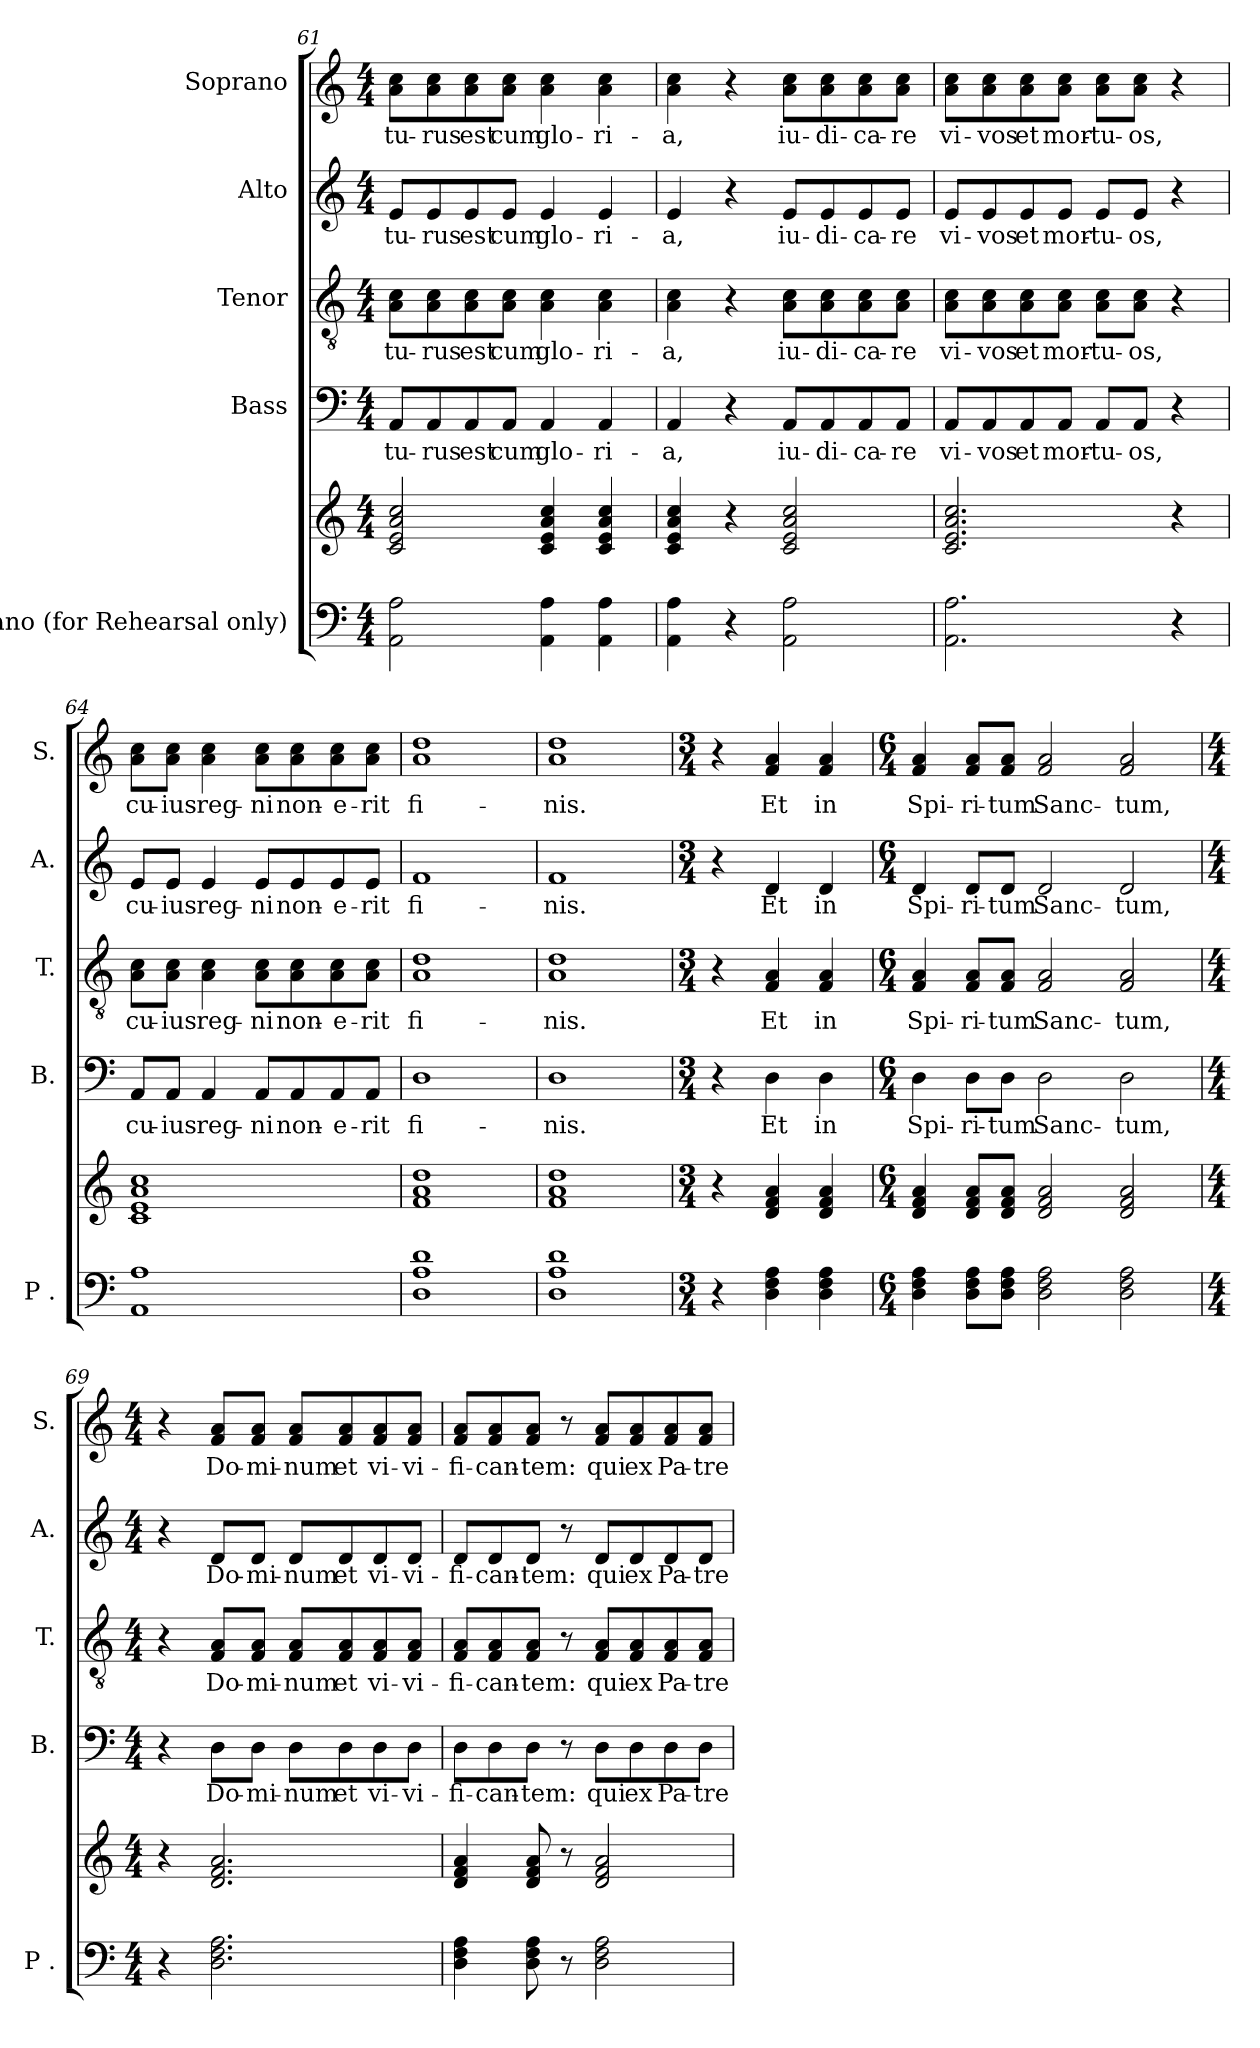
**kern	**kern	**kern	**text	**kern	**text	**kern	**text	**kern	**text
*part5	*part5	*part4	*part4	*part3	*part3	*part2	*part2	*part1	*part1
*staff6	*staff5	*staff4	*staff4	*staff3	*staff3	*staff2	*staff2	*staff1	*staff1
*I"Piano (for Rehearsal only)	*	*I"Bass	*	*I"Tenor	*	*I"Alto	*	*I"Soprano	*
*I'P .	*	*I'B.	*	*I'T.	*	*I'A.	*	*I'S.	*
*clefF4	*clefG2	*clefF4	*	*clefGv2	*	*clefG2	*	*clefG2	*
*k[]	*k[]	*k[]	*	*k[]	*	*k[]	*	*k[]	*
*M4/4	*M4/4	*M4/4	*	*M4/4	*	*M4/4	*	*M4/4	*
=61	=61	=61	=61	=61	=61	=61	=61	=61	=61
!	!	!	!LO:LY:b	!	!LO:LY:b	!	!LO:LY:b	!	!LO:LY:b
2AA\ 2A\	2c/ 2e/ 2a/ 2cc/	8AA/L	-tu-	8A\ 8c\L	-tu-	8e/L	-tu-	8a\ 8cc\L	-tu-
!	!	!	!LO:LY:b	!	!LO:LY:b	!	!LO:LY:b	!	!LO:LY:b
.	.	8AA/	-rus	8A\ 8c\	-rus	8e/	-rus	8a\ 8cc\	-rus
!	!	!	!LO:LY:b	!	!LO:LY:b	!	!LO:LY:b	!	!LO:LY:b
.	.	8AA/	est	8A\ 8c\	est	8e/	est	8a\ 8cc\	est
!	!	!	!LO:LY:b	!	!LO:LY:b	!	!LO:LY:b	!	!LO:LY:b
.	.	8AA/J	cum	8A\ 8c\J	cum	8e/J	cum	8a\ 8cc\J	cum
!	!	!	!LO:LY:b	!	!LO:LY:b	!	!LO:LY:b	!	!LO:LY:b
4AA\ 4A\	4c/ 4e/ 4a/ 4cc/	4AA/	glo-	4A\ 4c\	glo-	4e/	glo-	4a\ 4cc\	glo-
!	!	!	!LO:LY:b	!	!LO:LY:b	!	!LO:LY:b	!	!LO:LY:b
4AA\ 4A\	4c/ 4e/ 4a/ 4cc/	4AA/	-ri-	4A\ 4c\	-ri-	4e/	-ri-	4a\ 4cc\	-ri-
=62	=62	=62	=62	=62	=62	=62	=62	=62	=62
!	!	!	!LO:LY:b	!	!LO:LY:b	!	!LO:LY:b	!	!LO:LY:b
4AA\ 4A\	4c/ 4e/ 4a/ 4cc/	4AA/	-a,	4A\ 4c\	-a,	4e/	-a,	4a\ 4cc\	-a,
4r	4r	4r	.	4r	.	4r	.	4r	.
!	!	!	!LO:LY:b	!	!LO:LY:b	!	!LO:LY:b	!	!LO:LY:b
2AA\ 2A\	2c/ 2e/ 2a/ 2cc/	8AA/L	iu-	8A\ 8c\L	iu-	8e/L	iu-	8a\ 8cc\L	iu-
!	!	!	!LO:LY:b	!	!LO:LY:b	!	!LO:LY:b	!	!LO:LY:b
.	.	8AA/	-di-	8A\ 8c\	-di-	8e/	-di-	8a\ 8cc\	-di-
!	!	!	!LO:LY:b	!	!LO:LY:b	!	!LO:LY:b	!	!LO:LY:b
.	.	8AA/	-ca-	8A\ 8c\	-ca-	8e/	-ca-	8a\ 8cc\	-ca-
!	!	!	!LO:LY:b	!	!LO:LY:b	!	!LO:LY:b	!	!LO:LY:b
.	.	8AA/J	-re	8A\ 8c\J	-re	8e/J	-re	8a\ 8cc\J	-re
!!LO:LB:g=z
=63	=63	=63	=63	=63	=63	=63	=63	=63	=63
!	!	!	!LO:LY:b	!	!LO:LY:b	!	!LO:LY:b	!	!LO:LY:b
2.AA\ 2.A\	2.c/ 2.e/ 2.a/ 2.cc/	8AA/L	vi-	8A\ 8c\L	vi-	8e/L	vi-	8a\ 8cc\L	vi-
!	!	!	!LO:LY:b	!	!LO:LY:b	!	!LO:LY:b	!	!LO:LY:b
.	.	8AA/	-vos	8A\ 8c\	-vos	8e/	-vos	8a\ 8cc\	-vos
!	!	!	!LO:LY:b	!	!LO:LY:b	!	!LO:LY:b	!	!LO:LY:b
.	.	8AA/	et	8A\ 8c\	et	8e/	et	8a\ 8cc\	et
!	!	!	!LO:LY:b	!	!LO:LY:b	!	!LO:LY:b	!	!LO:LY:b
.	.	8AA/J	mor-	8A\ 8c\J	mor-	8e/J	mor-	8a\ 8cc\J	mor-
!	!	!	!LO:LY:b	!	!LO:LY:b	!	!LO:LY:b	!	!LO:LY:b
.	.	8AA/L	-tu-	8A\ 8c\L	-tu-	8e/L	-tu-	8a\ 8cc\L	-tu-
!	!	!	!LO:LY:b	!	!LO:LY:b	!	!LO:LY:b	!	!LO:LY:b
.	.	8AA/J	-os,	8A\ 8c\J	-os,	8e/J	-os,	8a\ 8cc\J	-os,
4r	4r	4r	.	4r	.	4r	.	4r	.
=64	=64	=64	=64	=64	=64	=64	=64	=64	=64
!	!	!	!LO:LY:b	!	!LO:LY:b	!	!LO:LY:b	!	!LO:LY:b
1AA 1A	1c 1e 1a 1cc	8AA/L	cu-	8A\ 8c\L	cu-	8e/L	cu-	8a\ 8cc\L	cu-
!	!	!	!LO:LY:b	!	!LO:LY:b	!	!LO:LY:b	!	!LO:LY:b
.	.	8AA/J	-ius	8A\ 8c\J	-ius	8e/J	-ius	8a\ 8cc\J	-ius
!	!	!	!LO:LY:b	!	!LO:LY:b	!	!LO:LY:b	!	!LO:LY:b
.	.	4AA/	reg-	4A\ 4c\	reg-	4e/	reg-	4a\ 4cc\	reg-
!	!	!	!LO:LY:b	!	!LO:LY:b	!	!LO:LY:b	!	!LO:LY:b
.	.	8AA/L	-ni	8A\ 8c\L	-ni	8e/L	-ni	8a\ 8cc\L	-ni
!	!	!	!LO:LY:b	!	!LO:LY:b	!	!LO:LY:b	!	!LO:LY:b
.	.	8AA/	non-	8A\ 8c\	non-	8e/	non-	8a\ 8cc\	non-
!	!	!	!LO:LY:b	!	!LO:LY:b	!	!LO:LY:b	!	!LO:LY:b
.	.	8AA/	-e-	8A\ 8c\	-e-	8e/	-e-	8a\ 8cc\	-e-
!	!	!	!LO:LY:b	!	!LO:LY:b	!	!LO:LY:b	!	!LO:LY:b
.	.	8AA/J	-rit	8A\ 8c\J	-rit	8e/J	-rit	8a\ 8cc\J	-rit
=65	=65	=65	=65	=65	=65	=65	=65	=65	=65
!	!	!	!LO:LY:b	!	!LO:LY:b	!	!LO:LY:b	!	!LO:LY:b
1D 1A 1d	1f 1a 1dd	1D	fi-	1A 1d	fi-	1f	fi-	1a 1dd	fi-
=66	=66	=66	=66	=66	=66	=66	=66	=66	=66
!	!	!	!LO:LY:b	!	!LO:LY:b	!	!LO:LY:b	!	!LO:LY:b
1D 1A 1d	1f 1a 1dd	1D	-nis.	1A 1d	-nis.	1f	-nis.	1a 1dd	-nis.
!!LO:PB:g=z
=67	=67	=67	=67	=67	=67	=67	=67	=67	=67
*M3/4	*M3/4	*M3/4	*	*M3/4	*	*M3/4	*	*M3/4	*
4r	4r	4r	.	4r	.	4r	.	4r	.
!	!	!	!LO:LY:b	!	!LO:LY:b	!	!LO:LY:b	!	!LO:LY:b
4D\ 4F\ 4A\	4d/ 4f/ 4a/	4D\	Et	4F/ 4A/	Et	4d/	Et	4f/ 4a/	Et
!	!	!	!LO:LY:b	!	!LO:LY:b	!	!LO:LY:b	!	!LO:LY:b
4D\ 4F\ 4A\	4d/ 4f/ 4a/	4D\	in	4F/ 4A/	in	4d/	in	4f/ 4a/	in
=68	=68	=68	=68	=68	=68	=68	=68	=68	=68
*M6/4	*M6/4	*M6/4	*	*M6/4	*	*M6/4	*	*M6/4	*
!	!	!	!LO:LY:b	!	!LO:LY:b	!	!LO:LY:b	!	!LO:LY:b
4D\ 4F\ 4A\	4d/ 4f/ 4a/	4D\	Spi-	4F/ 4A/	Spi-	4d/	Spi-	4f/ 4a/	Spi-
!	!	!	!LO:LY:b	!	!LO:LY:b	!	!LO:LY:b	!	!LO:LY:b
8D\ 8F\ 8A\L	8d/ 8f/ 8a/L	8D\L	-ri-	8F/ 8A/L	-ri-	8d/L	-ri-	8f/ 8a/L	-ri-
!	!	!	!LO:LY:b	!	!LO:LY:b	!	!LO:LY:b	!	!LO:LY:b
8D\ 8F\ 8A\J	8d/ 8f/ 8a/J	8D\J	-tum	8F/ 8A/J	-tum	8d/J	-tum	8f/ 8a/J	-tum
!	!	!	!LO:LY:b	!	!LO:LY:b	!	!LO:LY:b	!	!LO:LY:b
2D\ 2F\ 2A\	2d/ 2f/ 2a/	2D\	Sanc-	2F/ 2A/	Sanc-	2d/	Sanc-	2f/ 2a/	Sanc-
!	!	!	!LO:LY:b	!	!LO:LY:b	!	!LO:LY:b	!	!LO:LY:b
2D\ 2F\ 2A\	2d/ 2f/ 2a/	2D\	-tum,	2F/ 2A/	-tum,	2d/	-tum,	2f/ 2a/	-tum,
!!LO:LB:g=z
=69	=69	=69	=69	=69	=69	=69	=69	=69	=69
*M4/4	*M4/4	*M4/4	*	*M4/4	*	*M4/4	*	*M4/4	*
4r	4r	4r	.	4r	.	4r	.	4r	.
!	!	!	!LO:LY:b	!	!LO:LY:b	!	!LO:LY:b	!	!LO:LY:b
2.D\ 2.F\ 2.A\	2.d/ 2.f/ 2.a/	8D\L	Do-	8F/ 8A/L	Do-	8d/L	Do-	8f/ 8a/L	Do-
!	!	!	!LO:LY:b	!	!LO:LY:b	!	!LO:LY:b	!	!LO:LY:b
.	.	8D\J	-mi-	8F/ 8A/J	-mi-	8d/J	-mi-	8f/ 8a/J	-mi-
!	!	!	!LO:LY:b	!	!LO:LY:b	!	!LO:LY:b	!	!LO:LY:b
.	.	8D\L	-num	8F/ 8A/L	-num	8d/L	-num	8f/ 8a/L	-num
!	!	!	!LO:LY:b	!	!LO:LY:b	!	!LO:LY:b	!	!LO:LY:b
.	.	8D\	et	8F/ 8A/	et	8d/	et	8f/ 8a/	et
!	!	!	!LO:LY:b	!	!LO:LY:b	!	!LO:LY:b	!	!LO:LY:b
.	.	8D\	vi-	8F/ 8A/	vi-	8d/	vi-	8f/ 8a/	vi-
!	!	!	!LO:LY:b	!	!LO:LY:b	!	!LO:LY:b	!	!LO:LY:b
.	.	8D\J	-vi-	8F/ 8A/J	-vi-	8d/J	-vi-	8f/ 8a/J	-vi-
=70	=70	=70	=70	=70	=70	=70	=70	=70	=70
!	!	!	!LO:LY:b	!	!LO:LY:b	!	!LO:LY:b	!	!LO:LY:b
4D\ 4F\ 4A\	4d/ 4f/ 4a/	8D\L	-fi-	8F/ 8A/L	-fi-	8d/L	-fi-	8f/ 8a/L	-fi-
!	!	!	!LO:LY:b	!	!LO:LY:b	!	!LO:LY:b	!	!LO:LY:b
.	.	8D\	-can-	8F/ 8A/	-can-	8d/	-can-	8f/ 8a/	-can-
!	!	!	!LO:LY:b	!	!LO:LY:b	!	!LO:LY:b	!	!LO:LY:b
8D\ 8F\ 8A\	8d/ 8f/ 8a/	8D\J	-tem:	8F/ 8A/J	-tem:	8d/J	-tem:	8f/ 8a/J	-tem:
8r	8r	8r	.	8r	.	8r	.	8r	.
!	!	!	!LO:LY:b	!	!LO:LY:b	!	!LO:LY:b	!	!LO:LY:b
2D\ 2F\ 2A\	2d/ 2f/ 2a/	8D\L	qui	8F/ 8A/L	qui	8d/L	qui	8f/ 8a/L	qui
!	!	!	!LO:LY:b	!	!LO:LY:b	!	!LO:LY:b	!	!LO:LY:b
.	.	8D\	ex	8F/ 8A/	ex	8d/	ex	8f/ 8a/	ex
!	!	!	!LO:LY:b	!	!LO:LY:b	!	!LO:LY:b	!	!LO:LY:b
.	.	8D\	Pa-	8F/ 8A/	Pa-	8d/	Pa-	8f/ 8a/	Pa-
!	!	!	!LO:LY:b	!	!LO:LY:b	!	!LO:LY:b	!	!LO:LY:b
.	.	8D\J	tre	8F/ 8A/J	tre	8d/J	tre	8f/ 8a/J	tre
=	=	=	=	=	=	=	=	=	=
*-	*-	*-	*-	*-	*-	*-	*-	*-	*-
